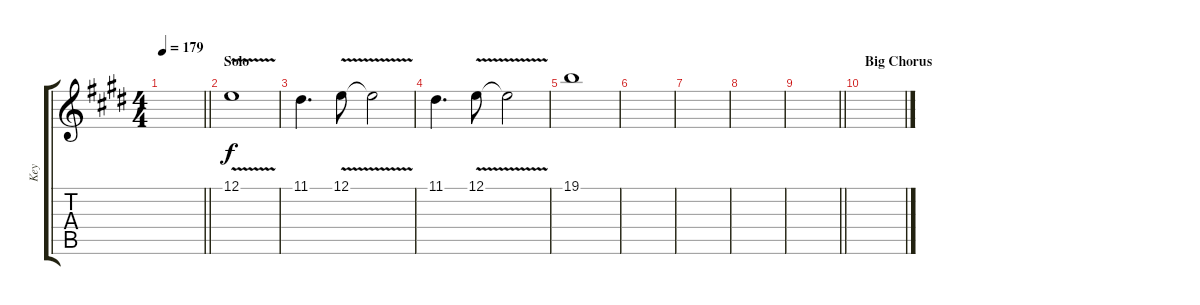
\track ("Key" "Key") {instrument stringensemble1}
\staff {score tabs}
\tuning (E4 B3 G3 D3 A2 E2) {hide}
\ts (4 4)
\tempo 179
\clef g2
\barLineRight lightlight
\ks e
|
\section ("" "Solo")
12.1{v}.1 |
11.1.4{d} 12.1{v}.8 12.1{t}.2 |
11.1.4{d} 12.1{v}.8 12.1{t}.2 |
19.1.1 |
|
|
|
\barLineRight lightlight
|
\section ("" "Big Chorus")
